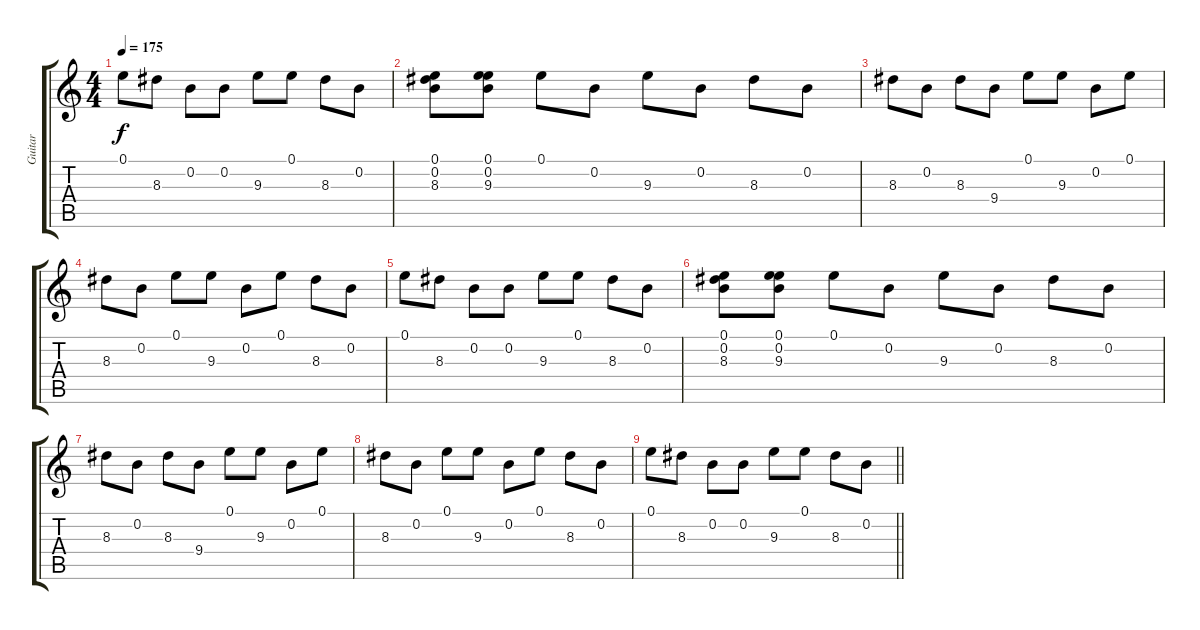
\track ("Guitar" "Guitar") {instrument electricguitarclean}
\staff {score tabs}
\tuning (E4 B3 G3 D3 A2 D2) {hide}
\ts (4 4)
\tempo 175
\clef g2
\ks c
0.1.8{dy f} 8.3.8 0.2.8 0.2.8 9.3.8 0.1.8 8.3.8 0.2.8 |
(0.1 0.2 8.3).8 (0.1 0.2 9.3).8 0.1.8 0.2.8 9.3.8 0.2.8 8.3.8 0.2.8 |
8.3.8 0.2.8 8.3.8 9.4.8 0.1.8 9.3.8 0.2.8 0.1.8 |
8.3.8 0.2.8 0.1.8 9.3.8 0.2.8 0.1.8 8.3.8 0.2.8 |
0.1.8{volume 0} 8.3.8 0.2.8 0.2.8 9.3.8 0.1.8 8.3.8 0.2.8 |
(0.1 0.2 8.3).8 (0.1 0.2 9.3).8 0.1.8 0.2.8 9.3.8 0.2.8 8.3.8 0.2.8 |
8.3.8 0.2.8 8.3.8 9.4.8 0.1.8 9.3.8 0.2.8 0.1.8 |
8.3.8 0.2.8 0.1.8 9.3.8 0.2.8 0.1.8 8.3.8 0.2.8 |
\barLineRight lightlight
0.1.8 8.3.8 0.2.8 0.2.8 9.3.8 0.1.8 8.3.8 0.2.8
